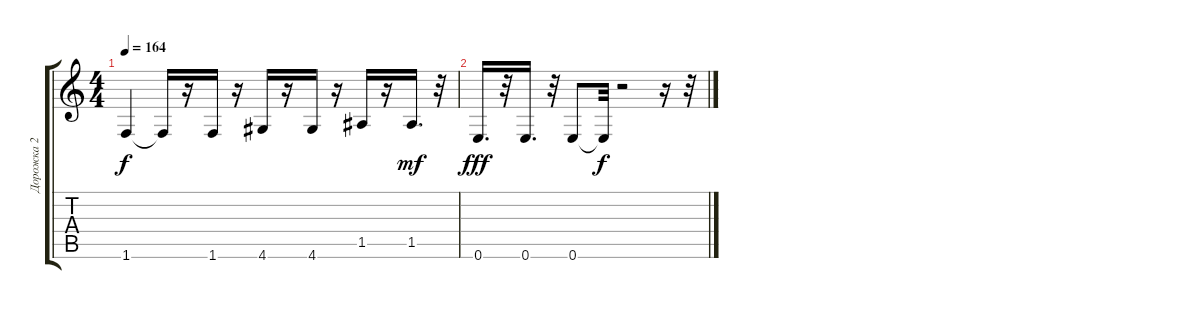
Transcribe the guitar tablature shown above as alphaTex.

\track ("Дорожка 2" "Дорожка 2") {instrument electricbassfinger}
\staff {score tabs}
\tuning (E4 B3 G3 D3 A2 E2) {hide}
\ts (4 4)
\tempo 164
\clef g2
\ks c
1.6.4{dy f} 1.6{t}.16 r.16 1.6.16 r.16 4.6.16 r.16 4.6.16 r.16 1.5.16 r.16 1.5.16{d dy mf} r.32 |
0.6.16{d dy fff} r.32 0.6.16{d} r.32 0.6.8 0.6{t}.32{dy f} r.2 r.16 r.32
